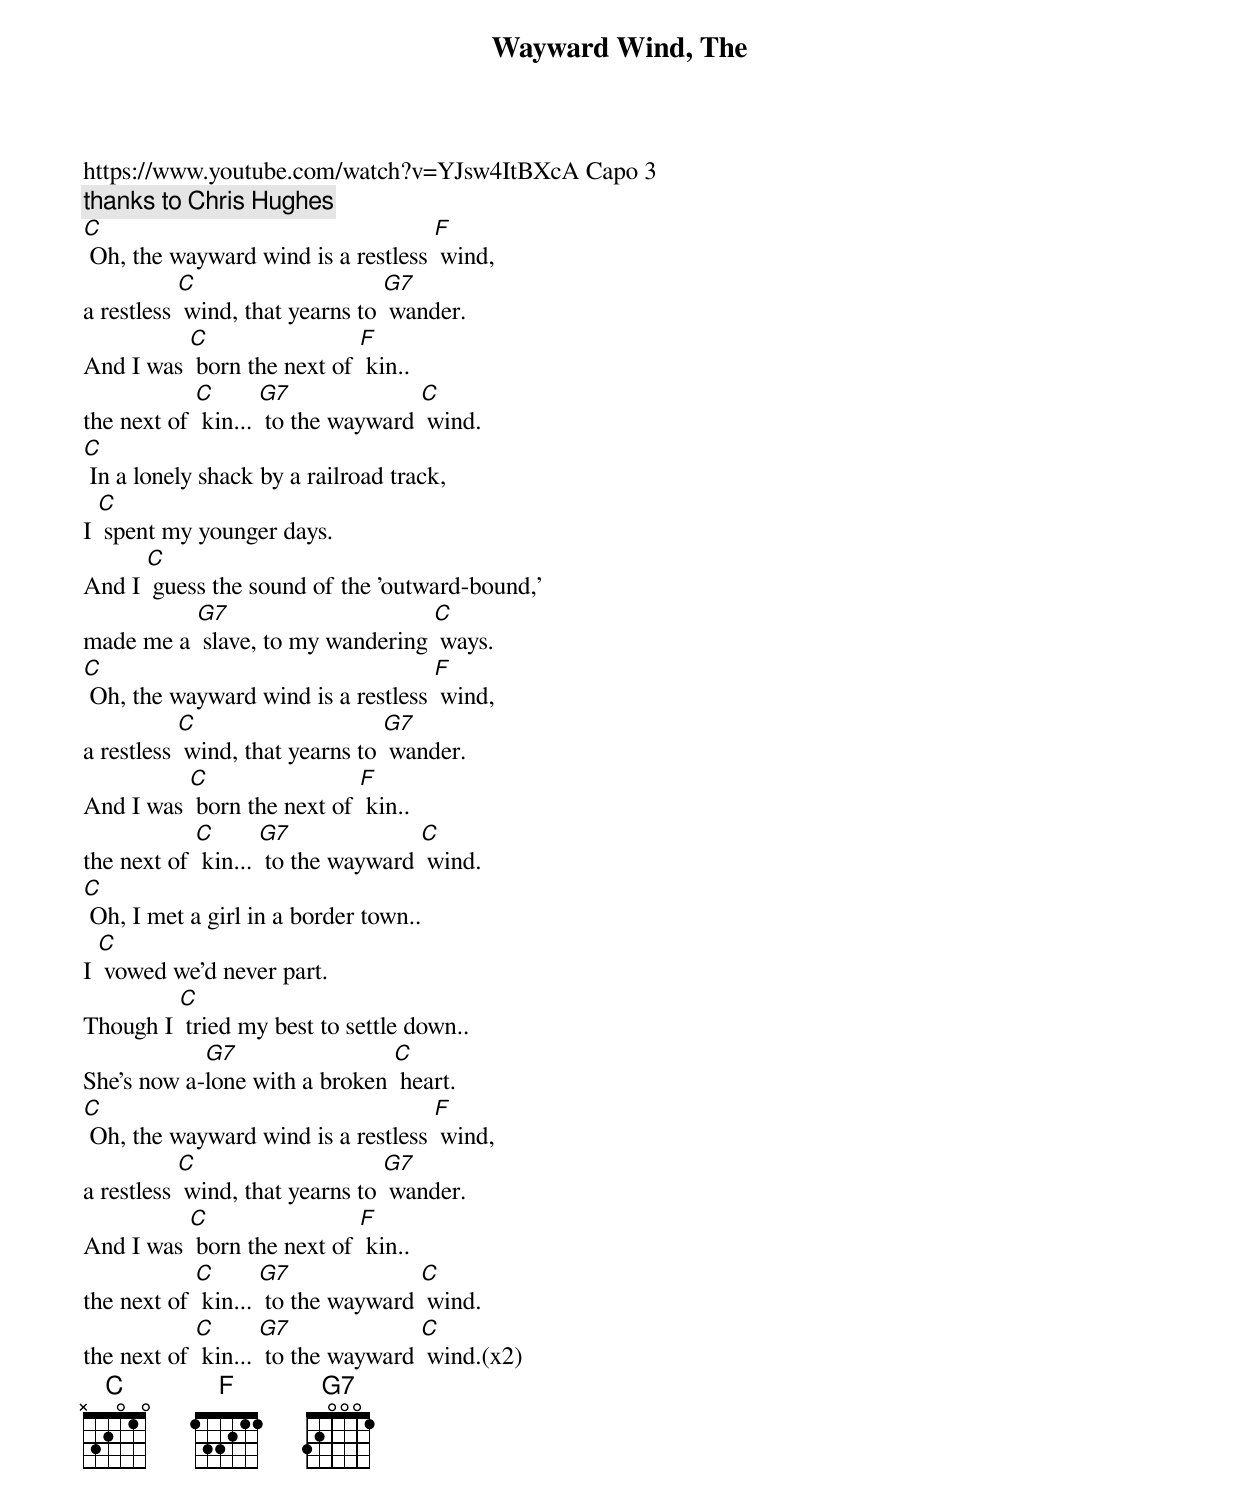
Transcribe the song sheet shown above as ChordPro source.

{t:Wayward Wind, The}
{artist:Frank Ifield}
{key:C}
https://www.youtube.com/watch?v=YJsw4ItBXcA Capo 3
{c: thanks to Chris Hughes }
[C] Oh, the wayward wind is a restless [F] wind,
a restless [C] wind, that yearns to [G7] wander.
And I was [C] born the next of [F] kin..
the next of [C] kin... [G7] to the wayward [C] wind.
{c: }
[C] In a lonely shack by a railroad track,
I [C] spent my younger days.
And I [C] guess the sound of the 'outward-bound,'
made me a [G7] slave, to my wandering [C] ways.
{c: }
[C] Oh, the wayward wind is a restless [F] wind,
a restless [C] wind, that yearns to [G7] wander.
And I was [C] born the next of [F] kin..
the next of [C] kin... [G7] to the wayward [C] wind.
{c: }
[C] Oh, I met a girl in a border town..
I [C] vowed we'd never part.
Though I [C] tried my best to settle down..
She's now a-[G7]lone with a broken [C] heart.
{c: }
[C] Oh, the wayward wind is a restless [F] wind,
a restless [C] wind, that yearns to [G7] wander.
And I was [C] born the next of [F] kin..
the next of [C] kin... [G7] to the wayward [C] wind.
{c: }
the next of [C] kin... [G7] to the wayward [C] wind.(x2)
